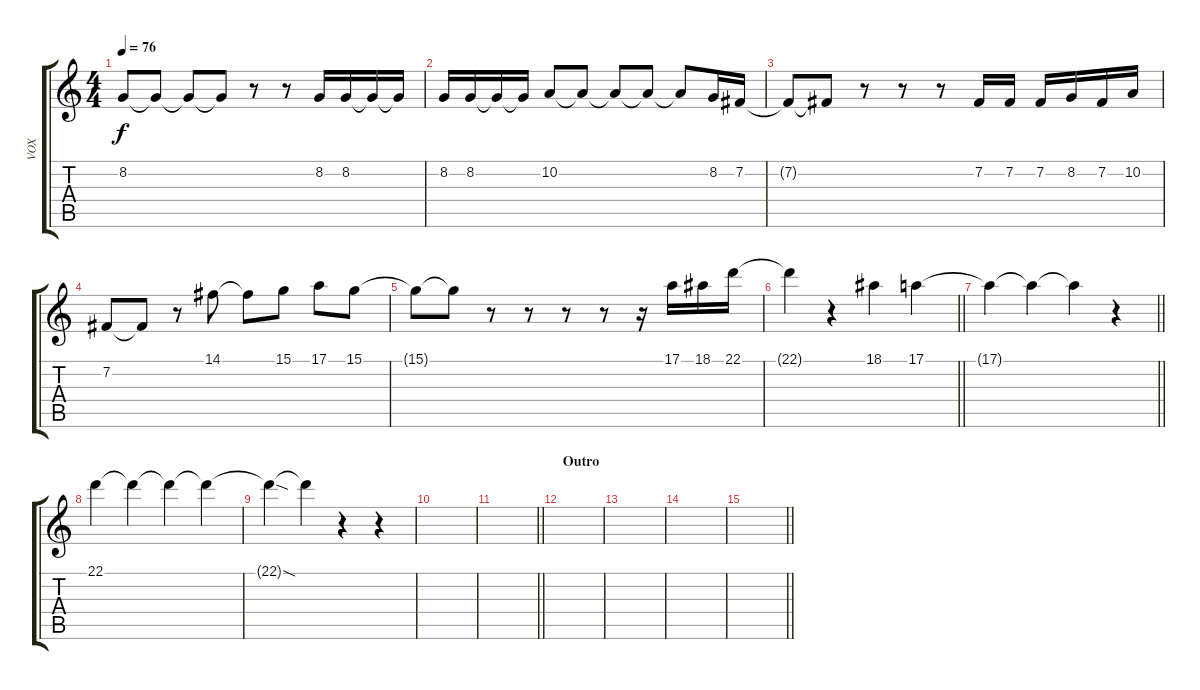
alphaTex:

\track ("VOX" "VOX") {instrument viola}
\staff {score tabs}
\tuning (E4 B3 G3 D3 A2 E2) {hide}
\ts (4 4)
\tempo 76
\clef g2
\ks c
8.2.8{dy f} 8.2{t}.8 8.2{t}.8 8.2{t}.8 r.8 r.8 8.2.16 8.2.16 8.2{t}.16 8.2{t}.16 |
8.2.16 8.2.16 8.2{t}.16 8.2{t}.16 10.2.8 10.2{t}.8 10.2{t}.8 10.2{t}.8 10.2{t}.8 8.2.16 7.2.16 |
7.2{t}.8 7.2{t}.8 r.8 r.8 r.8 7.2.16 7.2.16 7.2.16 8.2.16 7.2.16 10.2.16 |
7.2.8 7.2{t}.8 r.8 14.1.8 14.1{t}.8 15.1.8 17.1.8 15.1.8 |
15.1{t}.8 15.1{t}.8 r.8 r.8 r.8 r.8 r.16 17.1.16 18.1.16 22.1.16 |
\barLineRight lightlight
22.1{t}.4 r.4 18.1.4 17.1.4 |
\barLineRight lightlight
17.1{t}.4 17.1{t}.4 17.1{t}.4 r.4 |
22.1.4 22.1{t}.4 22.1{t}.4 22.1{t}.4 |
22.1{sod t}.4{volume 4} 22.1{t}.4 r.4 r.4 |
|
\barLineRight lightlight
|
\section ("" "Outro")
|
|
|
\barLineRight lightlight
